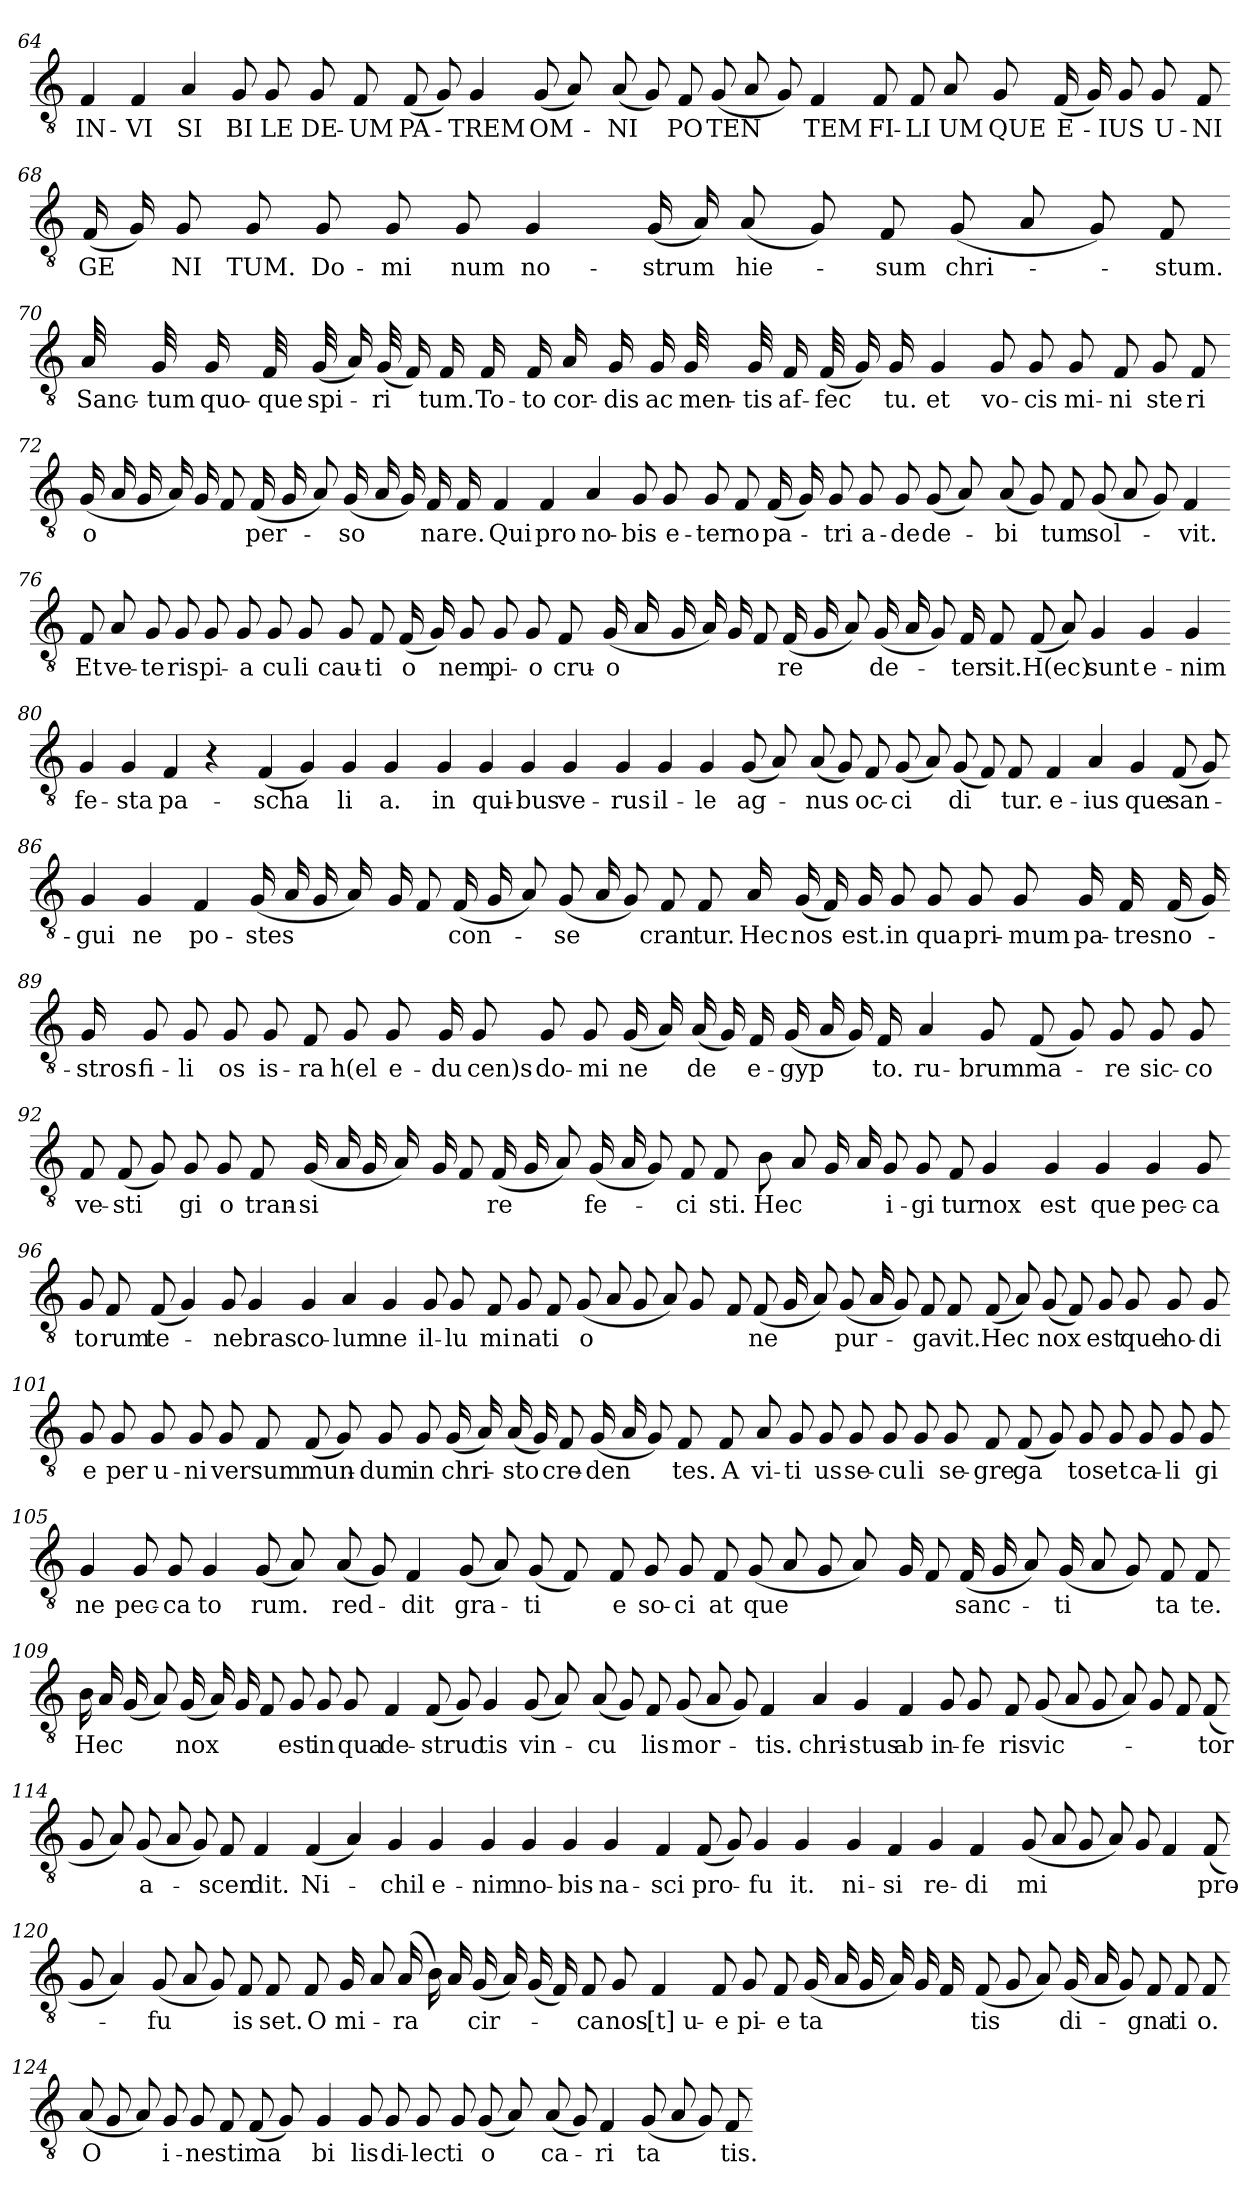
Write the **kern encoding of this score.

**kern	**text
*part1	*part1
*staff1	*staff1
*clefGv2	*
*k[]	*
=64	=64
4F	IN-
4F	VI
4A	SI
8G	BI
8G	-LE
=65-	=65-
8G	DE-
8F	-UM
(8F	PA-
8G)	.
4G	-TREM
(8G	OM-
8A)	.
=66-	=66-
(8A	NI
8G)	.
8F	PO
(8G	TEN
8A	.
8G)	.
4F	-TEM
=67-	=67-
8F	FI-
8F	LI
8A	UM
8G	-QUE
(16F	E-
16G)	.
8G	-IUS
8G	U-
8F	NI
=68-	=68-
(16F	GE
16G)	.
8G	NI
8G	-TUM.
8G	Do-
8G	mi
8G	-num
4G	no-
=69-	=69-
(16G	-strum
16A)	.
(8A	hie-
8G)	.
8F	-sum
(8G	chri-
8A	.
8G)	.
8F	-stum.
=70-	=70-
32A	Sanc-
32G	-tum
16G	quo-
32F	-que
(32G	spi-
16A)	.
(32G	ri
16F)	.
16F	-tum.
16F	To-
16F	-to
16A	cor-
16G	-dis
16G	ac
32G	men-
32G	-tis
16F	af-
(32F	fec
16G)	.
16G	-tu.
=71-	=71-
4G	et
8G	vo-
8G	-cis
8G	mi-
8F	ni
8G	ste
8F	ri
=72-	=72-
(16G	-o
16A	.
16G	.
16A)	.
16G	.
8F	.
(16F	per-
16G	.
8A)	.
(16G	so
16A	.
16G)	.
16F	na
16F	-re.
=73-	=73-
4F	Qui
4F	pro
4A	no-
8G	-bis
8G	e-
=74-	=74-
8G	ter
8F	-no
(16F	pa-
16G)	.
8G	-tri
8G	a-
8G	-de
(8G	de-
8A)	.
=75-	=75-
(8A	bi
8G)	.
8F	-tum
(8G	sol-
8A	.
8G)	.
4F	-vit.
=76-	=76-
8F	Et
8A	ve-
8G	te
8G	-ris
8G	pi-
8G	a
8G	cu
8G	-li
=77-	=77-
8G	cau-
8F	ti
(16F	o
16G)	.
8G	-nem
8G	pi-
8G	-o
8F	cru-
(16G	o
16A	.
=78-	=78-
16G	.
16A)	.
16G	.
8F	.
(16F	-re
16G	.
8A)	.
(16G	de-
16A	.
8G)	.
16F	ter
8F	-sit.
=79-	=79-
(8F	H(ec)
8A)	.
4G	sunt
4G	e-
4G	-nim
=80-	=80-
4G	fe-
4G	-sta
4F	pa-
4r	.
=81-	=81-
(4F	scha
4G)	.
4G	li
4G	-a.
=82-	=82-
4G	in
4G	qui-
4G	-bus
4G	ve-
=83-	=83-
4G	-rus
4G	il-
4G	-le
(8G	ag-
8A)	.
=84-	=84-
(8A	-nus
8G)	.
8F	oc-
(8G	ci
8A)	.
(8G	di
8F)	.
8F	-tur.
=85-	=85-
4F	e-
4A	ius
4G	-que
(8F	san-
8G)	.
=86-	=86-
4G	gui
4G	-ne
4F	po-
(16G	-stes
16A	.
16G	.
16A)	.
=87-	=87-
16G	.
8F	.
(16F	con-
16G	.
8A)	.
(8G	se
16A	.
8G)	.
8F	cran
8F	-tur.
=88-	=88-
16A	Hec
(16G	nos
16F)	.
16G	est.
8G	in
8G	qua
8G	pri-
8G	-mum
16G	pa-
16F	-tres
(16F	no-
16G)	.
=89-	=89-
16G	-stros
8G	fi-
8G	li
8G	-os
8G	is-
8F	ra
8G	-h(el
8G	e-
=90-	=90-
16G	du
8G	-cen)s
8G	do-
8G	mi
(16G	-ne
16A)	.
(16A	de
16G)	.
16F	e-
(16G	gyp
16A	.
16G)	.
16F	-to.
=91-	=91-
4A	ru-
8G	-brum
(8F	ma-
8G)	.
8G	-re
8G	sic-
8G	-co
=92-	=92-
8F	ve-
(8F	sti
8G)	.
8G	gi
8G	-o
8F	tran-
(16G	si
16A	.
16G	.
16A)	.
=93-	=93-
16G	.
8F	.
(16F	-re
16G	.
8A)	.
(16G	fe-
16A	.
8G)	.
8F	ci
8F	-sti.
=94-	=94-
8B	Hec
8A	.
16G	.
16A	.
8G	i-
8G	gi
8F	-tur
4G	nox
=95-	=95-
4G	est
4G	que
4G	pec-
8G	ca
=96-	=96-
8G	to
8F	-rum
(8F	te-
4G)	.
8G	ne
4G	-bras.
=97-	=97-
4G	co-
4A	lum
4G	-ne
8G	il-
8G	lu
=98-	=98-
8F	mi
8G	na
8F	ti
(8G	o
8A	.
8G	.
8A)	.
8G	.
=99-	=99-
8F	.
(8F	-ne
16G	.
8A)	.
(8G	pur-
16A	.
8G)	.
8F	ga
8F	-vit.
=100-	=100-
(8F	Hec
8A)	.
(8G	nox
8F)	.
8G	est
8G	que
8G	ho-
8G	di
=101-	=101-
8G	-e
8G	per
8G	u-
8G	ni
8G	ver
8F	-sum
(8F	mun-
8G)	.
=102-	=102-
8G	-dum
8G	in
(16G	chri-
16A)	.
(16A	-sto
16G)	.
8F	cre-
(16G	den
16A	.
8G)	.
8F	-tes.
=103-	=103-
8F	A
8A	vi-
8G	ti
8G	-us
8G	se-
8G	cu
8G	-li
8G	se-
=104-	=104-
8F	gre
(8F	ga
8G)	.
8G	-tos
8G	et
8G	ca-
8G	li
8G	gi
=105-	=105-
4G	-ne
8G	pec-
8G	ca
4G	to
(8G	-rum.
8A)	.
=106-	=106-
(8A	red-
8G)	.
4F	-dit
(8G	gra-
8A)	.
(8G	ti
8F)	.
=107-	=107-
8F	-e
8G	so-
8G	ci
8F	at
(8G	-que
8A	.
8G	.
8A)	.
=108-	=108-
16G	.
8F	.
(16F	sanc-
16G	.
8A)	.
(16G	ti
8A	.
8G)	.
8F	ta
8F	-te.
=109-	=109-
16B	Hec
16A	.
(16G	.
8A)	.
(16G	nox
16A)	.
16G	.
8F	.
8G	est
8G	in
8G	qua
=110-	=110-
4F	de-
(8F	struc
8G)	.
4G	-tis
(8G	vin-
8A)	.
=111-	=111-
(8A	cu
8G)	.
8F	-lis
(8G	mor-
8A	.
8G)	.
4F	-tis.
=112-	=112-
4A	chri-
4G	-stus
4F	ab
8G	in-
8G	fe
=113-	=113-
8F	-ris
(8G	vic-
8A	.
8G	.
8A)	.
8G	.
8F	.
(8F	-tor
=114-	=114-
8G	.
8A)	.
(8G	a-
8A	.
8G)	.
8F	scen
4F	-dit.
=115-	=115-
(4F	Ni-
4A)	.
4G	-chil
4G	e-
=116-	=116-
4G	-nim
4G	no-
4G	-bis
4G	na-
=117-	=117-
4F	-sci
(8F	pro-
8G)	.
4G	fu
4G	-it.
=118-	=118-
4G	ni-
4F	-si
4G	re-
4F	di
=119-	=119-
(8G	-mi
8A	.
8G	.
8A)	.
8G	.
4F	.
(8F	pro-
=120-	=120-
8G	.
4A)	.
(8G	fu
8A	.
8G)	.
8F	is
8F	-set.
=121-	=121-
8F	O
16G	mi-
8A	.
(16A	-ra
16B)	.
16A	.
(16G	cir-
16A)	.
(16G	.
16F)	.
8F	-ca
8G	nos
=122-	=122-
4F	[t]u-
8F	-e
8G	pi-
8F	e
(16G	ta
16A	.
16G	.
16A)	.
16G	.
16F	.
=123-	=123-
(8F	-tis
8G	.
8A)	.
(16G	di-
16A	.
8G)	.
8F	gna
8F	ti
8F	-o.
=124-	=124-
(8A	O
8G	.
8A)	.
8G	i-
8G	ne
8F	sti
(8F	ma
8G)	.
=125-	=125-
4G	bi
8G	-lis
8G	di-
8G	lec
8G	ti
(8G	-o
8A)	.
=126-	=126-
(8A	ca-
8G)	.
4F	ri
(8G	ta
8A	.
8G)	.
8F	-tis.
=-	=-
*-	*-
